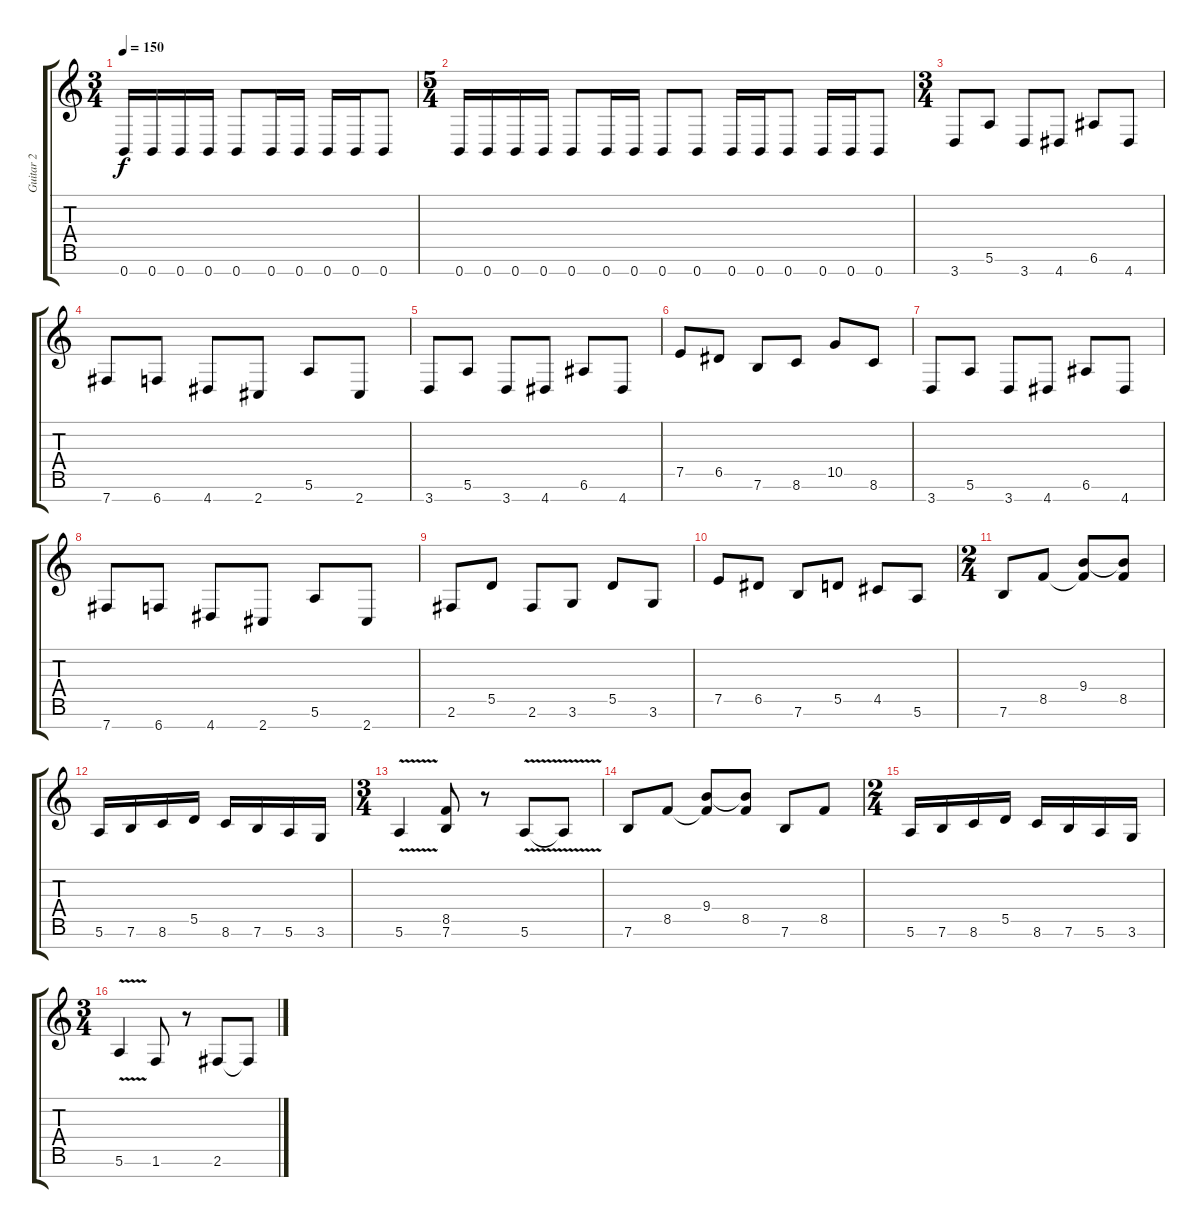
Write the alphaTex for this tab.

\track ("Guitar 2" "Guitar 2") {instrument distortionguitar}
\staff {score tabs}
\tuning (E4 B3 G3 D3 A2 E2 B1) {hide}
\ts (3 4)
\tempo 150
\clef g2
\ks c
0.7.16{dy f} 0.7.16 0.7.16 0.7.16 0.7.8 0.7.16 0.7.16 0.7.16 0.7.16 0.7.8 |
\ts (5 4)
0.7.16 0.7.16 0.7.16 0.7.16 0.7.8 0.7.16 0.7.16 0.7.8 0.7.8 0.7.16 0.7.16 0.7.8 0.7.16 0.7.16 0.7.8 |
\ts (3 4)
3.7.8 5.6.8 3.7.8 4.7.8 6.6.8 4.7.8 |
7.7.8 6.7.8 4.7.8 2.7.8 5.6.8 2.7.8 |
3.7.8 5.6.8 3.7.8 4.7.8 6.6.8 4.7.8 |
7.5.8 6.5.8 7.6.8 8.6.8 10.5.8 8.6.8 |
3.7.8 5.6.8 3.7.8 4.7.8 6.6.8 4.7.8 |
7.7.8 6.7.8 4.7.8 2.7.8 5.6.8 2.7.8 |
2.6.8 5.5.8 2.6.8 3.6.8 5.5.8 3.6.8 |
7.5.8 6.5.8 7.6.8 5.5.8 4.5.8 5.6.8 |
\ts (2 4)
7.6.8 8.5.8 (9.4 8.5{t}).8 (9.4{t} 8.5).8 |
5.6.16 7.6.16 8.6.16 5.5.16 8.6.16 7.6.16 5.6.16 3.6.16 |
\ts (3 4)
5.6{v}.4 (8.5 7.6).8 r.8 5.6{v}.8 5.6{t}.8 |
7.6.8 8.5.8 (9.4 8.5{t}).8 (9.4{t} 8.5).8 7.6.8 8.5.8 |
\ts (2 4)
5.6.16 7.6.16 8.6.16 5.5.16 8.6.16 7.6.16 5.6.16 3.6.16 |
\ts (3 4)
5.6{v}.4 1.6.8 r.8 2.6.8 2.6{t}.8
